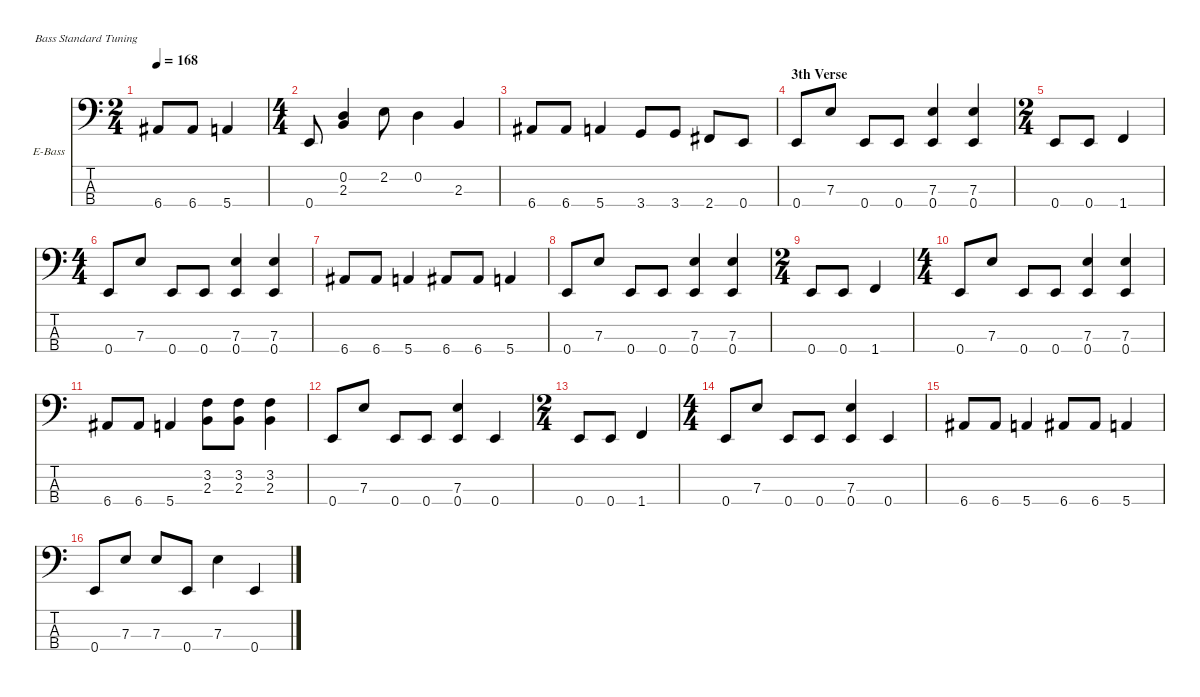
\hideDynamics
\bracketExtendMode nobrackets
\firstSystemTrackNameOrientation horizontal
\otherSystemsTrackNameOrientation horizontal
\track ("Bass" "E-Bass") {instrument electricbasspick}
\staff {score tabs}
\tuning (G2 D2 A1 E1)
\ts (2 4)
\tempo 168
\clef f4
\ks c
6.4{acc #}.8{dy f} 6.4{acc #}.8 5.4.4 |
\ts (4 4)
0.4.8{dy fff} (0.2 2.3).4{dy f} 2.2.8{dy fff} 0.2.4 2.3.4 |
6.4{acc #}.8{dy f} 6.4{acc #}.8 5.4.4 3.4.8{dy fff} 3.4.8 2.4{acc #}.8 0.4.8 |
\section ("" "3th Verse")
0.4.8 7.3.8{dy f} 0.4.8{dy fff} 0.4.8 (7.3 0.4).4{dy f} (7.3 0.4).4 |
\ts (2 4)
0.4.8{dy fff} 0.4.8 1.4.4 |
\ts (4 4)
0.4.8 7.3.8{dy f} 0.4.8{dy fff} 0.4.8 (7.3 0.4).4{dy f} (7.3 0.4).4 |
6.4{acc #}.8 6.4{acc #}.8 5.4.4 6.4{acc #}.8 6.4{acc #}.8 5.4.4 |
0.4.8{dy fff} 7.3.8{dy f} 0.4.8{dy fff} 0.4.8 (7.3 0.4).4{dy f} (7.3 0.4).4 |
\ts (2 4)
0.4.8{dy fff} 0.4.8 1.4.4 |
\ts (4 4)
0.4.8 7.3.8{dy f} 0.4.8{dy fff} 0.4.8 (7.3 0.4).4{dy f} (7.3 0.4).4 |
6.4{acc #}.8 6.4{acc #}.8 5.4.4 (3.2 2.3).8{dy fff} (3.2 2.3).8 (3.2 2.3).4 |
0.4.8 7.3.8{dy f} 0.4.8{dy fff} 0.4.8 (7.3 0.4).4{dy f} 0.4.4{dy fff} |
\ts (2 4)
0.4.8 0.4.8 1.4.4 |
\ts (4 4)
0.4.8 7.3.8{dy f} 0.4.8{dy fff} 0.4.8 (7.3 0.4).4{dy f} 0.4.4{dy fff} |
6.4{acc #}.8{dy f} 6.4{acc #}.8 5.4.4 6.4{acc #}.8 6.4{acc #}.8 5.4.4 |
0.4.8{dy fff} 7.3.8{dy f} 7.3.8 0.4.8{dy fff} 7.3.4{dy f} 0.4.4{dy fff}
